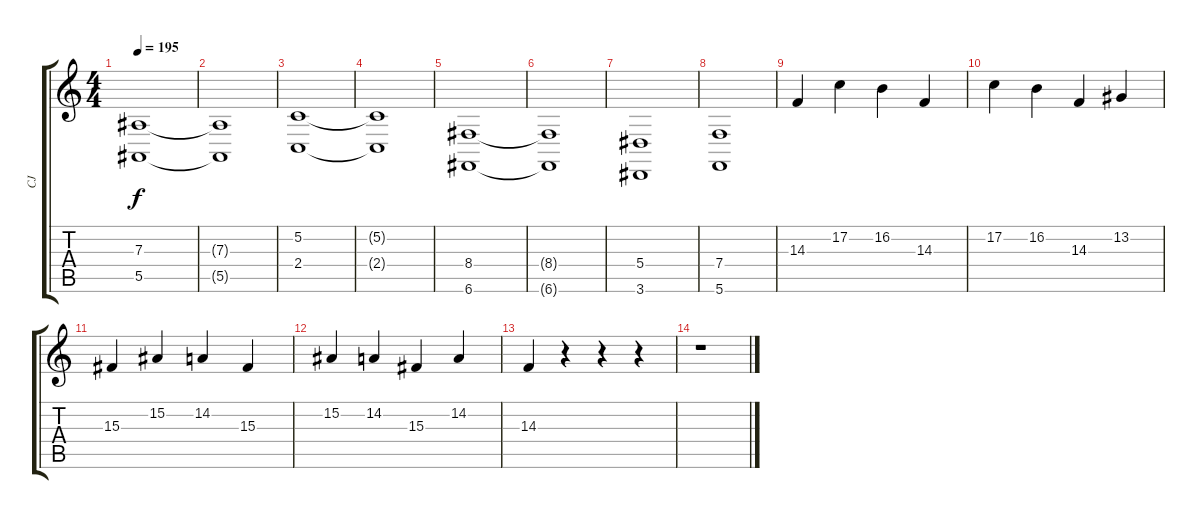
\track ("CJ" "CJ") {instrument stringensemble1}
\staff {score tabs}
\tuning (C4 G3 Eb3 Bb2 F2 C2) {hide}
\ts (4 4)
\tempo 195
\clef g2
\ks c
(7.3 5.5).1{dy f} |
(7.3{t} 5.5{t}).1 |
(5.2 2.4).1 |
(5.2{t} 2.4{t}).1 |
(8.4 6.6).1 |
(8.4{t} 6.6{t}).1 |
(5.4 3.6).1 |
(7.4 5.6).1 |
14.3.4 17.2.4 16.2.4 14.3.4 |
17.2.4 16.2.4 14.3.4 13.2.4 |
15.3.4 15.2.4 14.2.4 15.3.4 |
15.2.4 14.2.4 15.3.4 14.2.4 |
14.3.4 r.4 r.4 r.4 |
r.1
